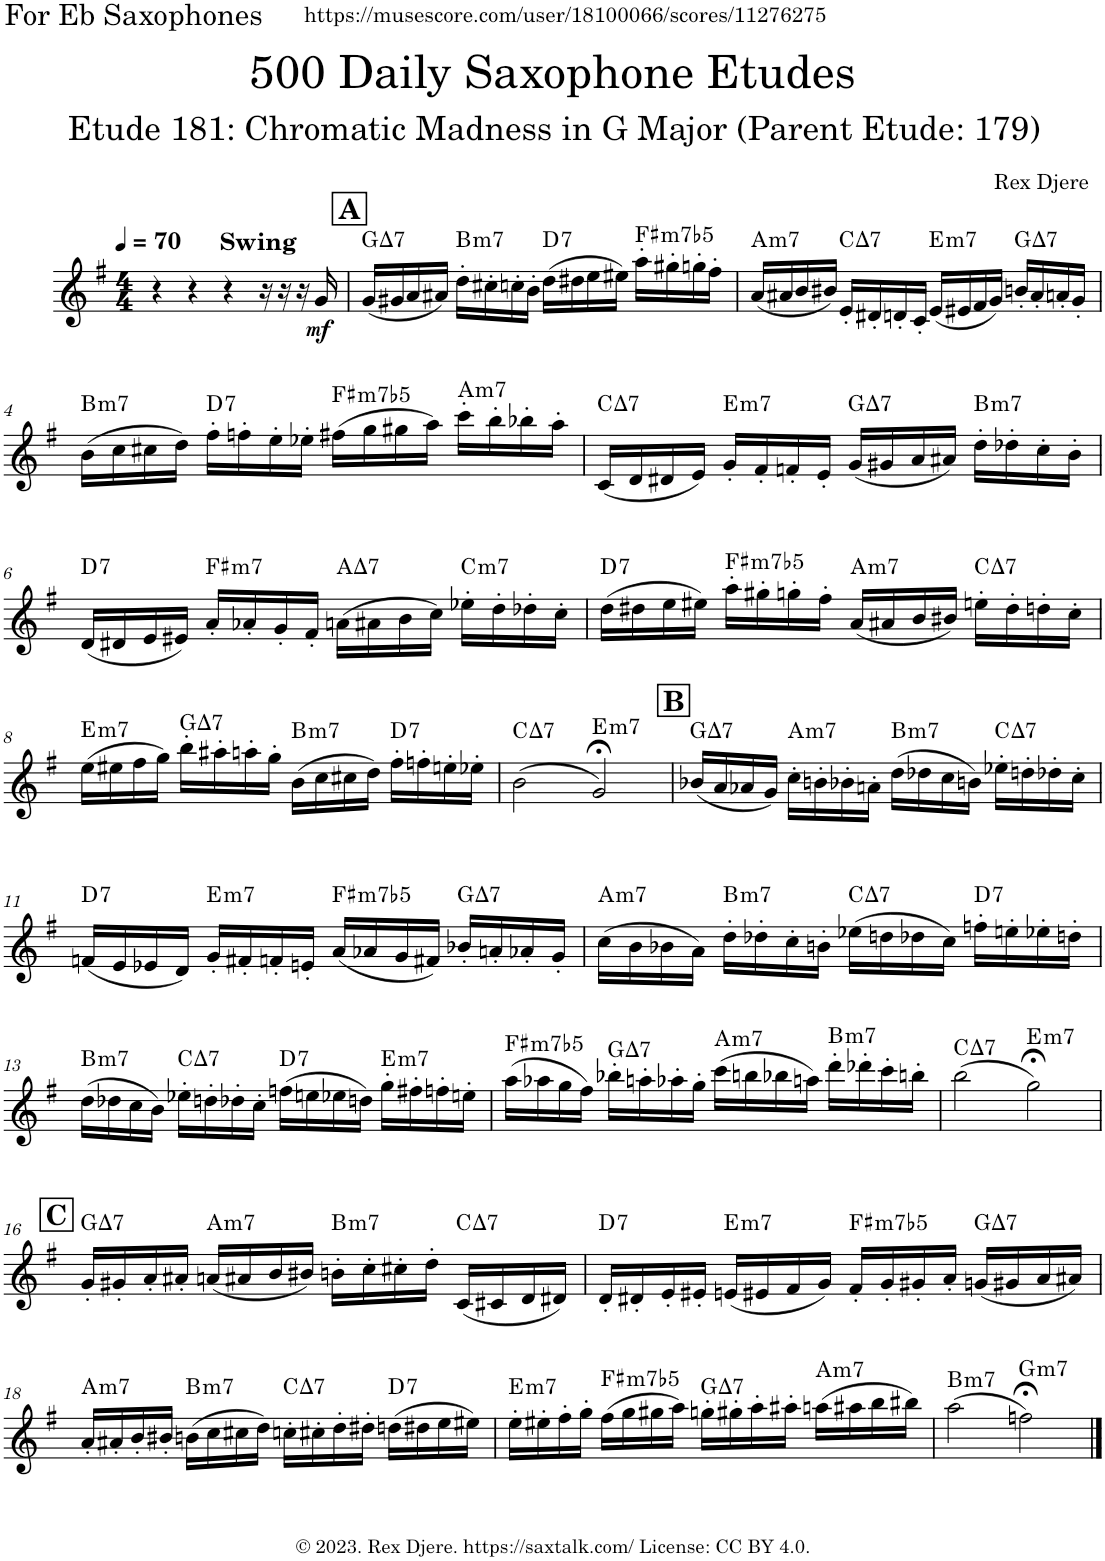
**kern	**dynam	**harte
*part1	*part1	*part1
*staff1	*staff1	*
*I"Alto Saxophone	*	*
*I'A. Sax.	*	*
*clefG2	*	*
*Trd5c9	*	*
*k[f#]	*	*
*M4/4	*	*
*MM70	*	*
=1	=1	=1
!LO:TX:a:B:t=Swing	!	!
4r	.	.
4r	.	.
4r	.	.
16r	.	.
16r	.	.
16r	.	.
!	!LO:DY:b	!
16g/	mf	.
!!LO:REH:place=s1:a:B:cj:fs=14:t=A
=2	=2	=2
!	!	!LO:H:kt=7
(16g/LL	.	G:maj7
16g#X/	.	.
16a/	.	.
16a#X/JJ)	.	.
!	!	!LO:H:kt=m7
16dd'\LL	.	B:min7
16cc#X'\	.	.
16ccn'\	.	.
16b'\JJ	.	.
!	!	!LO:H:kt=7
(16dd\LL	.	D:7
16dd#X\	.	.
16ee\	.	.
16ee#X\JJ)	.	.
!	!	!LO:H:kt=m7b5
16aa'\LL	.	F#:hdim7
16gg#X'\	.	.
16ggn'\	.	.
16ff#'\JJ	.	.
=3	=3	=3
!	!	!LO:H:kt=m7
(16a/LL	.	A:min7
16a#X/	.	.
16b/	.	.
16b#X/JJ)	.	.
!	!	!LO:H:kt=7
16e'/LL	.	C:maj7
16d#X'/	.	.
16dn'/	.	.
16c'/JJ	.	.
!	!	!LO:H:kt=m7
(16e/LL	.	E:min7
16e#X/	.	.
16f#/	.	.
16g/JJ)	.	.
!	!	!LO:H:kt=7
16bn'/LL	.	G:maj7
16a#'/	.	.
16an'/	.	.
16g'/JJ	.	.
!!LO:LB:g=z
=4	=4	=4
!	!	!LO:H:kt=m7
(16b\LL	.	B:min7
16cc\	.	.
16cc#X\	.	.
16dd\JJ)	.	.
!	!	!LO:H:kt=7
16ff#'\LL	.	D:7
16ffn'\	.	.
16ee'\	.	.
16ee-X'\JJ	.	.
!	!	!LO:H:kt=m7b5
(16ff#X\LL	.	F#:hdim7
16gg\	.	.
16gg#X\	.	.
16aa\JJ)	.	.
!	!	!LO:H:kt=m7
16ccc'\LL	.	A:min7
16bb'\	.	.
16bb-X'\	.	.
16aa'\JJ	.	.
=5	=5	=5
!	!	!LO:H:kt=7
(16c/LL	.	C:maj7
16d/	.	.
16d#X/	.	.
16e/JJ)	.	.
!	!	!LO:H:kt=m7
16g'/LL	.	E:min7
16f#'/	.	.
16fn'/	.	.
16e'/JJ	.	.
!	!	!LO:H:kt=7
(16g/LL	.	G:maj7
16g#X/	.	.
16a/	.	.
16a#X/JJ)	.	.
!	!	!LO:H:kt=m7
16dd'\LL	.	B:min7
16dd-X'\	.	.
16cc'\	.	.
16b'\JJ	.	.
!!LO:LB:g=z
=6	=6	=6
!	!	!LO:H:kt=7
(16d/LL	.	D:7
16d#X/	.	.
16e/	.	.
16e#X/JJ)	.	.
!	!	!LO:H:kt=m7
16a'/LL	.	F#:min7
16a-X'/	.	.
16g'/	.	.
16f#'/JJ	.	.
!	!	!LO:H:kt=7
(16an\LL	.	A:maj7
16a#X\	.	.
16b\	.	.
16cc\JJ)	.	.
!	!	!LO:H:kt=m7
16ee-X'\LL	.	C:min7
16dd'\	.	.
16dd-X'\	.	.
16cc'\JJ	.	.
=7	=7	=7
!	!	!LO:H:kt=7
(16dd\LL	.	D:7
16dd#X\	.	.
16ee\	.	.
16ee#X\JJ)	.	.
!	!	!LO:H:kt=m7b5
16aa'\LL	.	F#:hdim7
16gg#X'\	.	.
16ggn'\	.	.
16ff#'\JJ	.	.
!	!	!LO:H:kt=m7
(16a/LL	.	A:min7
16a#X/	.	.
16b/	.	.
16b#X/JJ)	.	.
!	!	!LO:H:kt=7
16een'\LL	.	C:maj7
16dd#'\	.	.
16ddn'\	.	.
16cc'\JJ	.	.
!!LO:LB:g=z
=8	=8	=8
!	!	!LO:H:kt=m7
(16ee\LL	.	E:min7
16ee#X\	.	.
16ff#\	.	.
16gg\JJ)	.	.
!	!	!LO:H:kt=7
16bb'\LL	.	G:maj7
16aa#X'\	.	.
16aan'\	.	.
16gg'\JJ	.	.
!	!	!LO:H:kt=m7
(16b\LL	.	B:min7
16cc\	.	.
16cc#X\	.	.
16dd\JJ)	.	.
!	!	!LO:H:kt=7
16ff#'\LL	.	D:7
16ffn'\	.	.
16een'\	.	.
16ee-X'\JJ	.	.
=9	=9	=9
!	!	!LO:H:kt=7
(2b\	.	C:maj7
!	!	!LO:H:kt=m7
2g;</)	.	E:min7
!!LO:REH:place=s1:a:B:cj:fs=14:t=B
=10	=10	=10
!	!	!LO:H:kt=7
(16b-X/LL	.	G:maj7
16a/	.	.
16a-X/	.	.
16g/JJ)	.	.
!	!	!LO:H:kt=m7
16cc'\LL	.	A:min7
16bn'\	.	.
16b-X'\	.	.
16an'\JJ	.	.
!	!	!LO:H:kt=m7
(16dd\LL	.	B:min7
16dd-X\	.	.
16cc\	.	.
16bn\JJ)	.	.
!	!	!LO:H:kt=7
16ee-X'\LL	.	C:maj7
16ddn'\	.	.
16dd-X'\	.	.
16cc'\JJ	.	.
!!LO:LB:g=z
=11	=11	=11
!	!	!LO:H:kt=7
(16fn/LL	.	D:7
16e/	.	.
16e-X/	.	.
16d/JJ)	.	.
!	!	!LO:H:kt=m7
16g'/LL	.	E:min7
16f#X'/	.	.
16fn'/	.	.
16en'/JJ	.	.
!	!	!LO:H:kt=m7b5
(16a/LL	.	F#:hdim7
16a-X/	.	.
16g/	.	.
16f#X/JJ)	.	.
!	!	!LO:H:kt=7
16b-X'/LL	.	G:maj7
16an'/	.	.
16a-X'/	.	.
16g'/JJ	.	.
=12	=12	=12
!	!	!LO:H:kt=m7
(16cc\LL	.	A:min7
16b\	.	.
16b-X\	.	.
16a\JJ)	.	.
!	!	!LO:H:kt=m7
16dd'\LL	.	B:min7
16dd-X'\	.	.
16cc'\	.	.
16bn'\JJ	.	.
!	!	!LO:H:kt=7
(16ee-X\LL	.	C:maj7
16ddn\	.	.
16dd-X\	.	.
16cc\JJ)	.	.
!	!	!LO:H:kt=7
16ffn'\LL	.	D:7
16een'\	.	.
16ee-X'\	.	.
16ddn'\JJ	.	.
!!LO:LB:g=z
=13	=13	=13
!	!	!LO:H:kt=m7
(16dd\LL	.	B:min7
16dd-X\	.	.
16cc\	.	.
16b\JJ)	.	.
!	!	!LO:H:kt=7
16ee-X'\LL	.	C:maj7
16ddn'\	.	.
16dd-X'\	.	.
16cc'\JJ	.	.
!	!	!LO:H:kt=7
(16ffn\LL	.	D:7
16een\	.	.
16ee-X\	.	.
16ddn\JJ)	.	.
!	!	!LO:H:kt=m7
16gg'\LL	.	E:min7
16ff#X'\	.	.
16ffn'\	.	.
16een'\JJ	.	.
=14	=14	=14
!	!	!LO:H:kt=m7b5
(16aa\LL	.	F#:hdim7
16aa-X\	.	.
16gg\	.	.
16ff#\JJ)	.	.
!	!	!LO:H:kt=7
16bb-X'\LL	.	G:maj7
16aan'\	.	.
16aa-X'\	.	.
16gg'\JJ	.	.
!	!	!LO:H:kt=m7
(16ccc\LL	.	A:min7
16bbn\	.	.
16bb-X\	.	.
16aan\JJ)	.	.
!	!	!LO:H:kt=m7
16ddd'\LL	.	B:min7
16ddd-X'\	.	.
16ccc'\	.	.
16bbn'\JJ	.	.
=15	=15	=15
!	!	!LO:H:kt=7
(2bb\	.	C:maj7
!	!	!LO:H:kt=m7
2gg;<\)	.	E:min7
!!LO:LB:g=z
!!LO:REH:place=s1:a:B:cj:fs=14:t=C
=16	=16	=16
!	!	!LO:H:kt=7
16g'/LL	.	G:maj7
16g#X'/	.	.
16a'/	.	.
16a#X'/JJ	.	.
!	!	!LO:H:kt=m7
(16an/LL	.	A:min7
16a#X/	.	.
16b/	.	.
16b#X/JJ)	.	.
!	!	!LO:H:kt=m7
16bn'\LL	.	B:min7
16cc'\	.	.
16cc#X'\	.	.
16dd'\JJ	.	.
!	!	!LO:H:kt=7
(16c/LL	.	C:maj7
16c#X/	.	.
16d/	.	.
16d#X/JJ)	.	.
=17	=17	=17
!	!	!LO:H:kt=7
16d'/LL	.	D:7
16d#X'/	.	.
16e'/	.	.
16e#X'/JJ	.	.
!	!	!LO:H:kt=m7
(16en/LL	.	E:min7
16e#X/	.	.
16f#/	.	.
16g/JJ)	.	.
!	!	!LO:H:kt=m7b5
16f#'/LL	.	F#:hdim7
16g'/	.	.
16g#X'/	.	.
16a'/JJ	.	.
!	!	!LO:H:kt=7
(16gn/LL	.	G:maj7
16g#X/	.	.
16a/	.	.
16a#X/JJ)	.	.
!!LO:LB:g=z
=18	=18	=18
!	!	!LO:H:kt=m7
16a'/LL	.	A:min7
16a#X'/	.	.
16b'/	.	.
16b#X'/JJ	.	.
!	!	!LO:H:kt=m7
(16bn\LL	.	B:min7
16cc\	.	.
16cc#X\	.	.
16dd\JJ)	.	.
!	!	!LO:H:kt=7
16ccn'\LL	.	C:maj7
16cc#X'\	.	.
16dd'\	.	.
16dd#X'\JJ	.	.
!	!	!LO:H:kt=7
(16ddn\LL	.	D:7
16dd#X\	.	.
16ee\	.	.
16ee#X\JJ)	.	.
=19	=19	=19
!	!	!LO:H:kt=m7
16ee'\LL	.	E:min7
16ee#X'\	.	.
16ff#'\	.	.
16gg'\JJ	.	.
!	!	!LO:H:kt=m7b5
(16ff#\LL	.	F#:hdim7
16gg\	.	.
16gg#X\	.	.
16aa\JJ)	.	.
!	!	!LO:H:kt=7
16ggn'\LL	.	G:maj7
16gg#X'\	.	.
16aa'\	.	.
16aa#X'\JJ	.	.
!	!	!LO:H:kt=m7
(16aan\LL	.	A:min7
16aa#X\	.	.
16bb\	.	.
16bb#X\JJ)	.	.
=20	=20	=20
!	!	!LO:H:kt=m7
(2aa\	.	B:min7
!	!	!LO:H:kt=m7
2ffn;<\)	.	G:min7
==	==	==
*-	*-	*-
